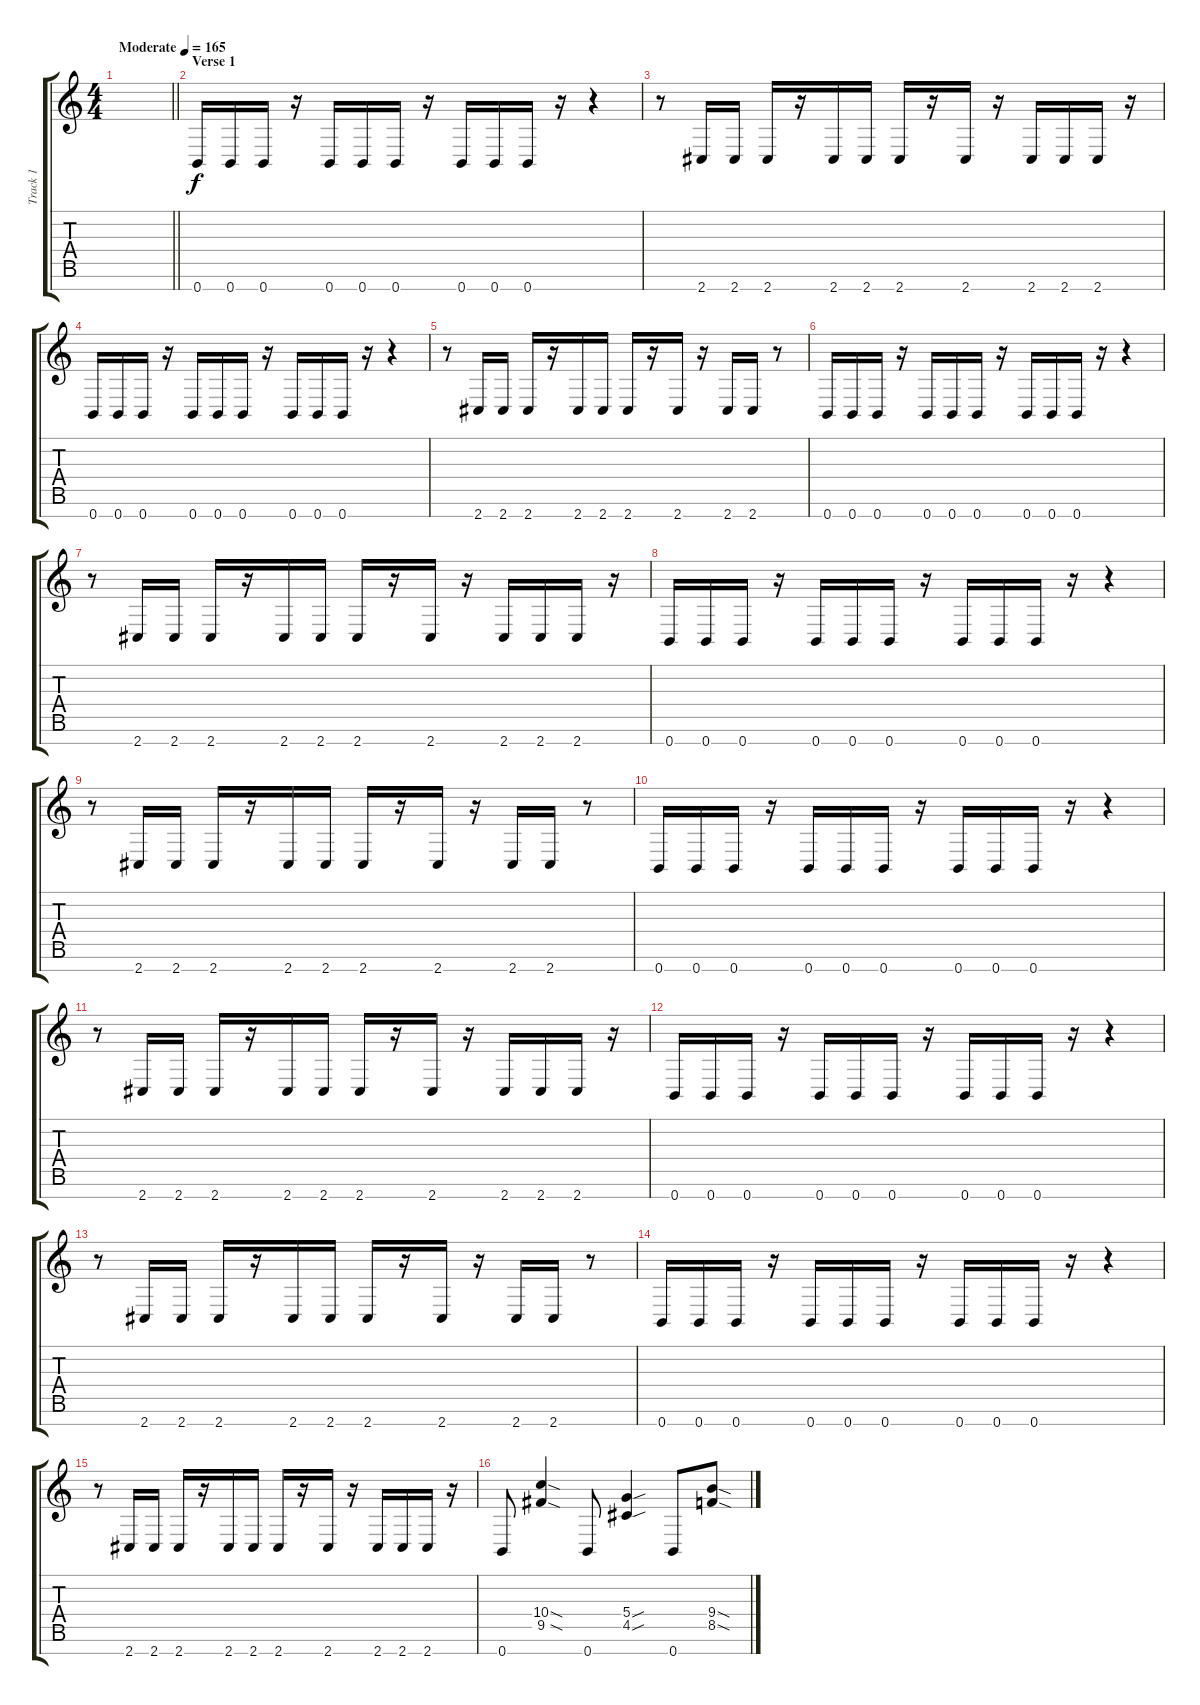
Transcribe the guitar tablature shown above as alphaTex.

\track ("Track 1" "Track 1") {instrument distortionguitar}
\staff {score tabs}
\tuning (E4 B3 G3 D3 A2 E2 B1) {hide}
\ts (4 4)
\tempo (165 "Moderate")
\clef g2
\barLineRight lightlight
\ks c
|
\section ("" "Verse 1")
0.7.16 0.7.16 0.7.16 r.16 0.7.16 0.7.16 0.7.16 r.16 0.7.16 0.7.16 0.7.16 r.16 r.4 |
r.8 2.7.16 2.7.16 2.7.16 r.16 2.7.16 2.7.16 2.7.16 r.16 2.7.16 r.16 2.7.16 2.7.16 2.7.16 r.16 |
0.7.16 0.7.16 0.7.16 r.16 0.7.16 0.7.16 0.7.16 r.16 0.7.16 0.7.16 0.7.16 r.16 r.4 |
r.8 2.7.16 2.7.16 2.7.16 r.16 2.7.16 2.7.16 2.7.16 r.16 2.7.16 r.16 2.7.16 2.7.16 r.8 |
0.7.16 0.7.16 0.7.16 r.16 0.7.16 0.7.16 0.7.16 r.16 0.7.16 0.7.16 0.7.16 r.16 r.4 |
r.8 2.7.16 2.7.16 2.7.16 r.16 2.7.16 2.7.16 2.7.16 r.16 2.7.16 r.16 2.7.16 2.7.16 2.7.16 r.16 |
0.7.16 0.7.16 0.7.16 r.16 0.7.16 0.7.16 0.7.16 r.16 0.7.16 0.7.16 0.7.16 r.16 r.4 |
r.8 2.7.16 2.7.16 2.7.16 r.16 2.7.16 2.7.16 2.7.16 r.16 2.7.16 r.16 2.7.16 2.7.16 r.8 |
0.7.16 0.7.16 0.7.16 r.16 0.7.16 0.7.16 0.7.16 r.16 0.7.16 0.7.16 0.7.16 r.16 r.4 |
r.8 2.7.16 2.7.16 2.7.16 r.16 2.7.16 2.7.16 2.7.16 r.16 2.7.16 r.16 2.7.16 2.7.16 2.7.16 r.16 |
0.7.16 0.7.16 0.7.16 r.16 0.7.16 0.7.16 0.7.16 r.16 0.7.16 0.7.16 0.7.16 r.16 r.4 |
r.8 2.7.16 2.7.16 2.7.16 r.16 2.7.16 2.7.16 2.7.16 r.16 2.7.16 r.16 2.7.16 2.7.16 r.8 |
0.7.16 0.7.16 0.7.16 r.16 0.7.16 0.7.16 0.7.16 r.16 0.7.16 0.7.16 0.7.16 r.16 r.4 |
r.8 2.7.16 2.7.16 2.7.16 r.16 2.7.16 2.7.16 2.7.16 r.16 2.7.16 r.16 2.7.16 2.7.16 2.7.16 r.16 |
0.7.8 (10.4{sod} 9.5{sod}).4 0.7.8 (5.4{sou} 4.5{sou}).4 0.7.8 (9.4{sod} 8.5{sod}).8
